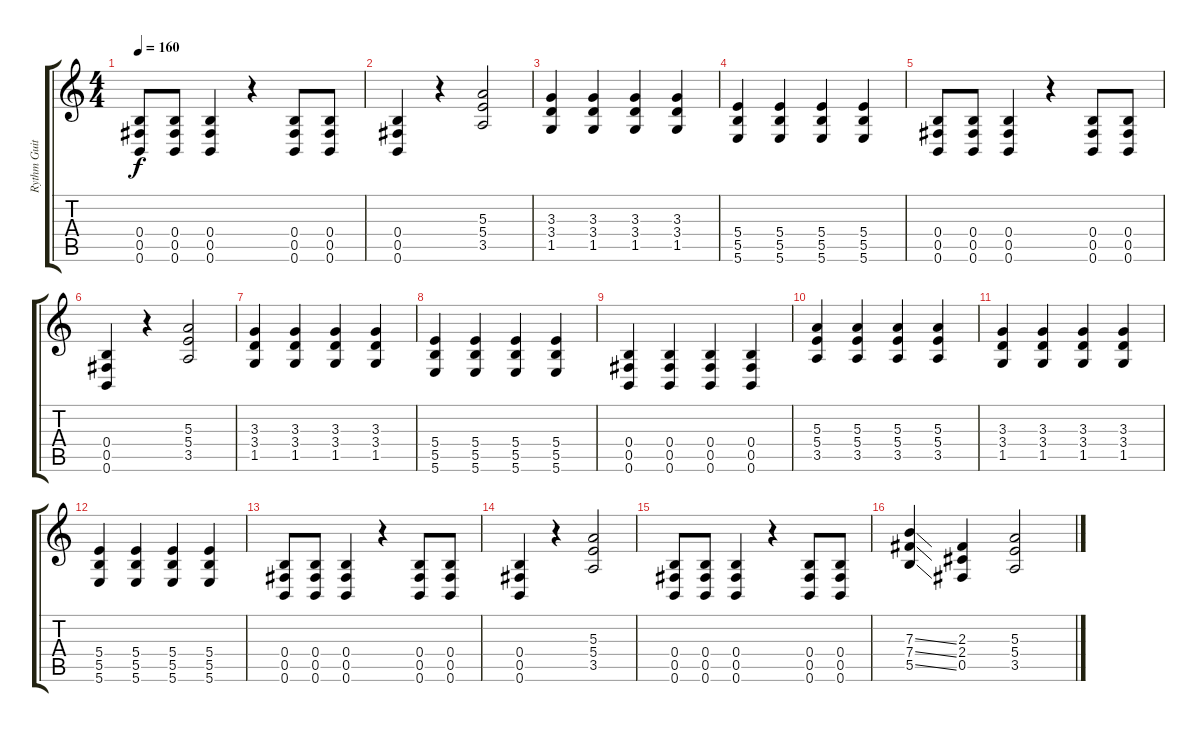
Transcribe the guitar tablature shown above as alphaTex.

\track ("Rythm Guitar" "Rythm Guit") {instrument distortionguitar}
\staff {score tabs}
\tuning (Db4 Ab3 E3 B2 Gb2 B1) {hide}
\ts (4 4)
\tempo 160
\clef g2
\ks c
(0.4 0.5 0.6).8{dy f} (0.4 0.5 0.6).8 (0.4 0.5 0.6).4 r.4 (0.4 0.5 0.6).8 (0.4 0.5 0.6).8 |
(0.4 0.5 0.6).4 r.4 (5.3 5.4 3.5).2 |
(3.3 3.4 1.5).4 (3.3 3.4 1.5).4 (3.3 3.4 1.5).4 (3.3 3.4 1.5).4 |
(5.4 5.5 5.6).4 (5.4 5.5 5.6).4 (5.4 5.5 5.6).4 (5.4 5.5 5.6).4 |
(0.4 0.5 0.6).8 (0.4 0.5 0.6).8 (0.4 0.5 0.6).4 r.4 (0.4 0.5 0.6).8 (0.4 0.5 0.6).8 |
(0.4 0.5 0.6).4 r.4 (5.3 5.4 3.5).2 |
(3.3 3.4 1.5).4 (3.3 3.4 1.5).4 (3.3 3.4 1.5).4 (3.3 3.4 1.5).4 |
(5.4 5.5 5.6).4 (5.4 5.5 5.6).4 (5.4 5.5 5.6).4 (5.4 5.5 5.6).4 |
(0.4 0.5 0.6).4 (0.4 0.5 0.6).4 (0.4 0.5 0.6).4 (0.4 0.5 0.6).4 |
(5.3 5.4 3.5).4 (5.3 5.4 3.5).4 (5.3 5.4 3.5).4 (5.3 5.4 3.5).4 |
(3.3 3.4 1.5).4 (3.3 3.4 1.5).4 (3.3 3.4 1.5).4 (3.3 3.4 1.5).4 |
(5.4 5.5 5.6).4 (5.4 5.5 5.6).4 (5.4 5.5 5.6).4 (5.4 5.5 5.6).4 |
(0.4 0.5 0.6).8 (0.4 0.5 0.6).8 (0.4 0.5 0.6).4 r.4 (0.4 0.5 0.6).8 (0.4 0.5 0.6).8 |
(0.4 0.5 0.6).4 r.4 (5.3 5.4 3.5).2 |
(0.4 0.5 0.6).8 (0.4 0.5 0.6).8 (0.4 0.5 0.6).4 r.4 (0.4 0.5 0.6).8 (0.4 0.5 0.6).8 |
(7.3{ss} 7.4{ss} 5.5{ss}).4 (2.3 2.4 0.5).4 (5.3 5.4 3.5).2
